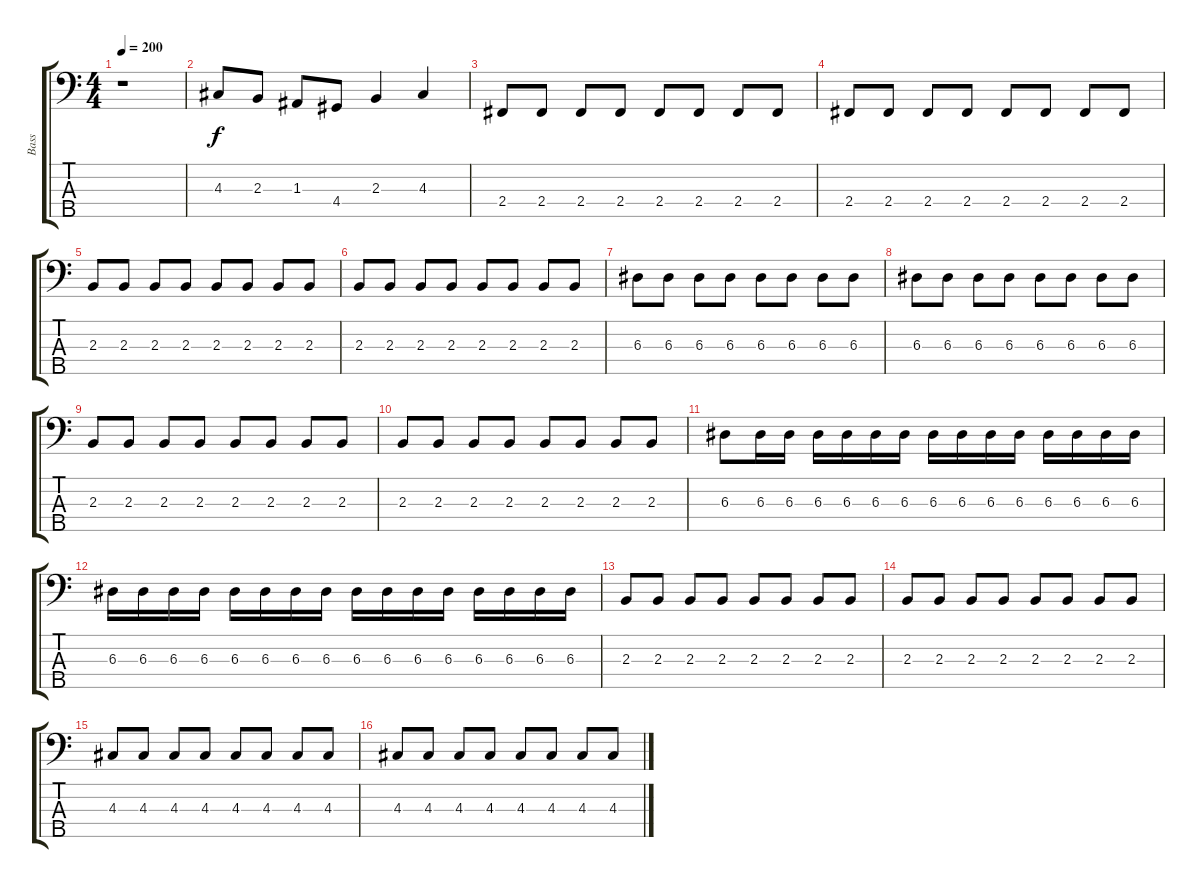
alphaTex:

\track ("Bass" "Bass") {instrument electricbassfinger}
\staff {score tabs}
\tuning (G2 D2 A1 E1 B0) {hide}
\ts (4 4)
\tempo 200
\clef f4
\ks c
r.1{dy f} |
4.3.8 2.3.8 1.3.8 4.4.8 2.3.4 4.3.4 |
\section ("" "")
2.4.8 2.4.8 2.4.8 2.4.8 2.4.8 2.4.8 2.4.8 2.4.8 |
2.4.8 2.4.8 2.4.8 2.4.8 2.4.8 2.4.8 2.4.8 2.4.8 |
2.3.8 2.3.8 2.3.8 2.3.8 2.3.8 2.3.8 2.3.8 2.3.8 |
2.3.8 2.3.8 2.3.8 2.3.8 2.3.8 2.3.8 2.3.8 2.3.8 |
6.3.8 6.3.8 6.3.8 6.3.8 6.3.8 6.3.8 6.3.8 6.3.8 |
6.3.8 6.3.8 6.3.8 6.3.8 6.3.8 6.3.8 6.3.8 6.3.8 |
2.3.8 2.3.8 2.3.8 2.3.8 2.3.8 2.3.8 2.3.8 2.3.8 |
2.3.8 2.3.8 2.3.8 2.3.8 2.3.8 2.3.8 2.3.8 2.3.8 |
6.3.8 6.3.16 6.3.16 6.3.16 6.3.16 6.3.16 6.3.16 6.3.16 6.3.16 6.3.16 6.3.16 6.3.16 6.3.16 6.3.16 6.3.16 |
6.3.16 6.3.16 6.3.16 6.3.16 6.3.16 6.3.16 6.3.16 6.3.16 6.3.16 6.3.16 6.3.16 6.3.16 6.3.16 6.3.16 6.3.16 6.3.16 |
2.3.8 2.3.8 2.3.8 2.3.8 2.3.8 2.3.8 2.3.8 2.3.8 |
2.3.8 2.3.8 2.3.8 2.3.8 2.3.8 2.3.8 2.3.8 2.3.8 |
\section ("" "")
4.3.8 4.3.8 4.3.8 4.3.8 4.3.8 4.3.8 4.3.8 4.3.8 |
4.3.8 4.3.8 4.3.8 4.3.8 4.3.8 4.3.8 4.3.8 4.3.8
